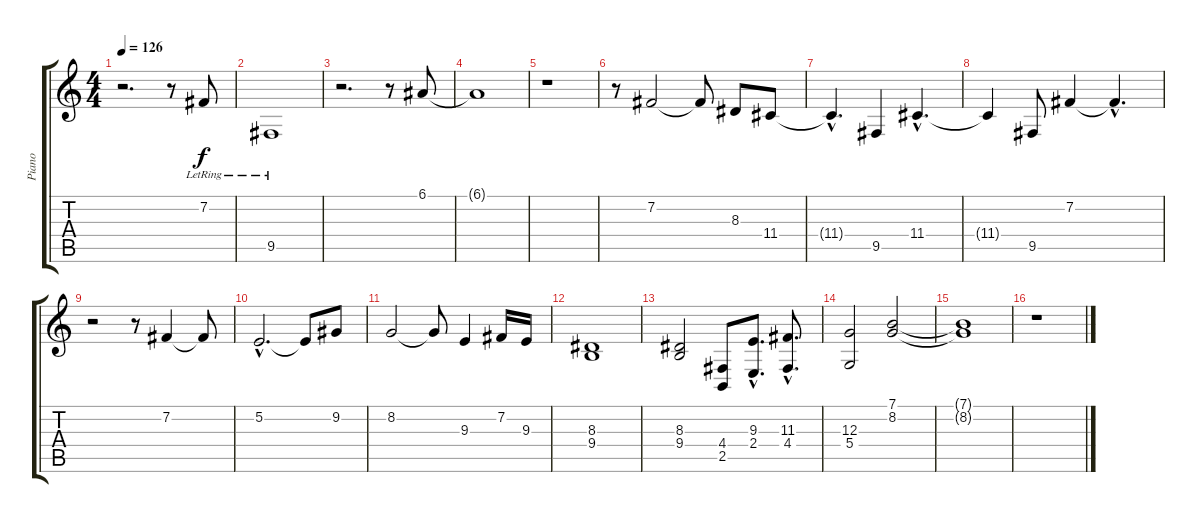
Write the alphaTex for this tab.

\track ("Piano" "Piano") {instrument electricgrandpiano}
\staff {score tabs}
\tuning (E4 B3 G3 D3 A2 E2) {hide}
\ts (4 4)
\tempo 126
\clef g2
\ks c
r.2{d dy f} r.8 7.2{lr}.8 |
9.5{lr}.1 |
r.2{d} r.8 6.1.8 |
6.1{t}.1 |
r.1 |
r.8 7.2.2 7.2{t}.8 8.3.8 11.4.8 |
11.4{hac t}.4{d} 9.5.4 11.4{hac}.4{d} |
11.4{t}.4 9.5.8 7.2.4 7.2{hac t}.4{d} |
r.2 r.8 7.2.4 7.2{t}.8 |
5.2{hac}.2{d} 5.2{t}.8 9.2.8 |
8.2.2 8.2{t}.8 9.3.4 7.2.16 9.3.16 |
(8.3 9.4).1 |
(8.3 9.4).2 (4.4 2.5).8 (9.3{hac} 2.4{hac}).8{d} (11.3{hac} 4.4{hac}).8{d} |
(12.3 5.4).2 (7.1 8.2).2 |
(7.1{t} 8.2{t}).1 |
r.1
